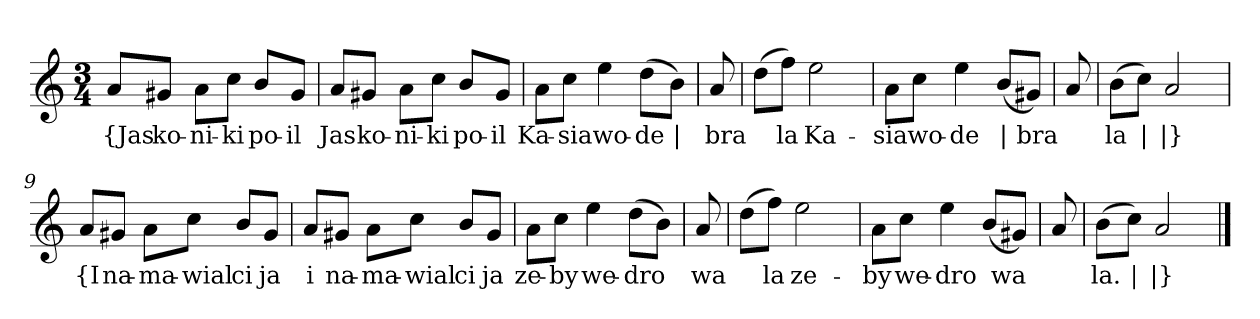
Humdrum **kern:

**kern	**text
*part1	*part1
*staff1	*staff1
*clefG2	*
*k[]	*
*a:	*
*M3/4	*
=	=
8a/L	{Jas
8g#X/J	ko-
8a\L	-ni-
8cc\J	-ki
8b/L	po-
8g#/J	-il
=2	=2
8a/L	Jas
8g#X/J	ko-
8a\L	-ni-
8cc\J	-ki
8b/L	po-
8g#/J	-il
=3	=3
8a\L	Ka-
8cc\J	-sia
4ee	wo-
(8dd\L	-de
8b\J)	|
=4y	=4y
8a	bra
=5	=5
(8dd\L	--
8ff\J)	-la
2ee	Ka-
=6	=6
8a\L	-sia
8cc\J	wo-
4ee	-de
(8b/L	|
8g#X/J)	bra
=7y	=7y
8a	--
=8	=8
(8b\L	-la
8cc\J)	|
2a	|}
=9y	=9y
8a/L	{I
8g#X/J	na-
8a\L	-ma-
8cc\J	-wial
8b/L	ci
8g#/J	ja
=10	=10
8a/L	i
8g#X/J	na-
8a\L	-ma-
8cc\J	-wial
8b/L	ci
8g#/J	ja
=11	=11
8a\L	ze-
8cc\J	-by
4ee	we-
(8dd\L	-dro
8b\J)	--
=12y	=12y
8a	-wa
=13	=13
(8dd\L	--
8ff\J)	-la
2ee	ze-
=14	=14
8a\L	-by
8cc\J	we-
4ee	-dro
(8b/L	--
8g#X/J)	-wa
=15y	=15y
8a	--
=16	=16
(8b\L	-la.
8cc\J)	|
2a	|}
==	==
*-	*-
